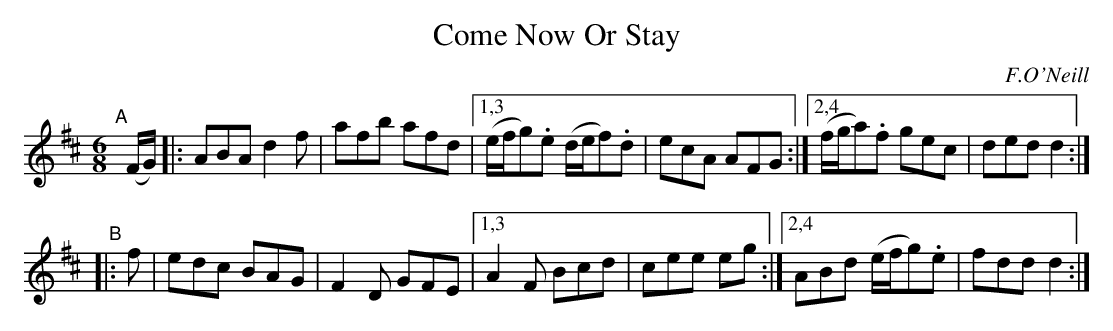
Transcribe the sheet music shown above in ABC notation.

X:1
T: Come Now Or Stay
O: F.O'Neill
M: 6/8
L: 1/8
K: D
"^A"[|](F/G/) |: ABA d2f | afb afd |\
[1,3 (e/f/g).e (d/e/f).d | ecA AFG :|\
[2,4 (f/g/a).f gec | ded d2 :|
"^B"\
|: f | edc BAG | F2D GFE |\
[1,3 A2F Bcd | cee eg :|\
[2,4 ABd (e/f/g).e | fdd d2 :|
